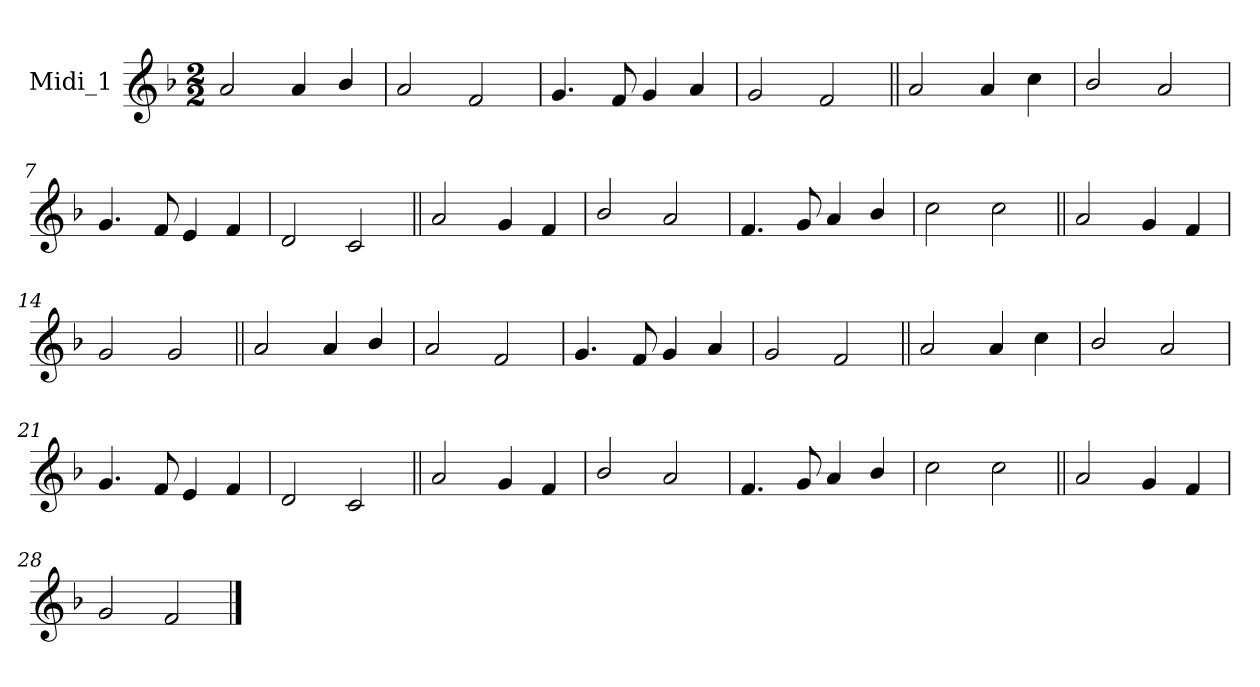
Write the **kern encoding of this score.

**kern
*part1
*staff1
*I"Midi_1
*clefG2
*k[b-]
*F:
*M2/2
=1
2a
4a
4b-/
=2
2a
2f
=3
4.g
8f
4g
4a
=4
2g
2f
=5||
2a
4a
4cc
=6
2b-/
2a
=7
4.g
8f
4e
4f
!!LO:LB:g=z
=8
2d
2c
=9||
2a
4g
4f
=10
2b-/
2a/
=11
4.f/
8g/
4a/
4b-/
=12
2cc
2cc
=13||
2a
4g
4f
=14
2g
2g
!!LO:LB:g=z
=15||
2a
4a
4b-/
=16
2a
2f
=17
4.g
8f
4g
4a
=18
2g
2f
=19||
2a
4a
4cc
=20
2b-/
2a
=21
4.g
8f
4e
4f
!!LO:LB:g=z
=22
2d
2c
=23||
2a
4g
4f
=24
2b-/
2a/
=25
4.f/
8g/
4a/
4b-/
=26
2cc
2cc
=27||
2a
4g
4f
=28
2g
2f
==
*-
